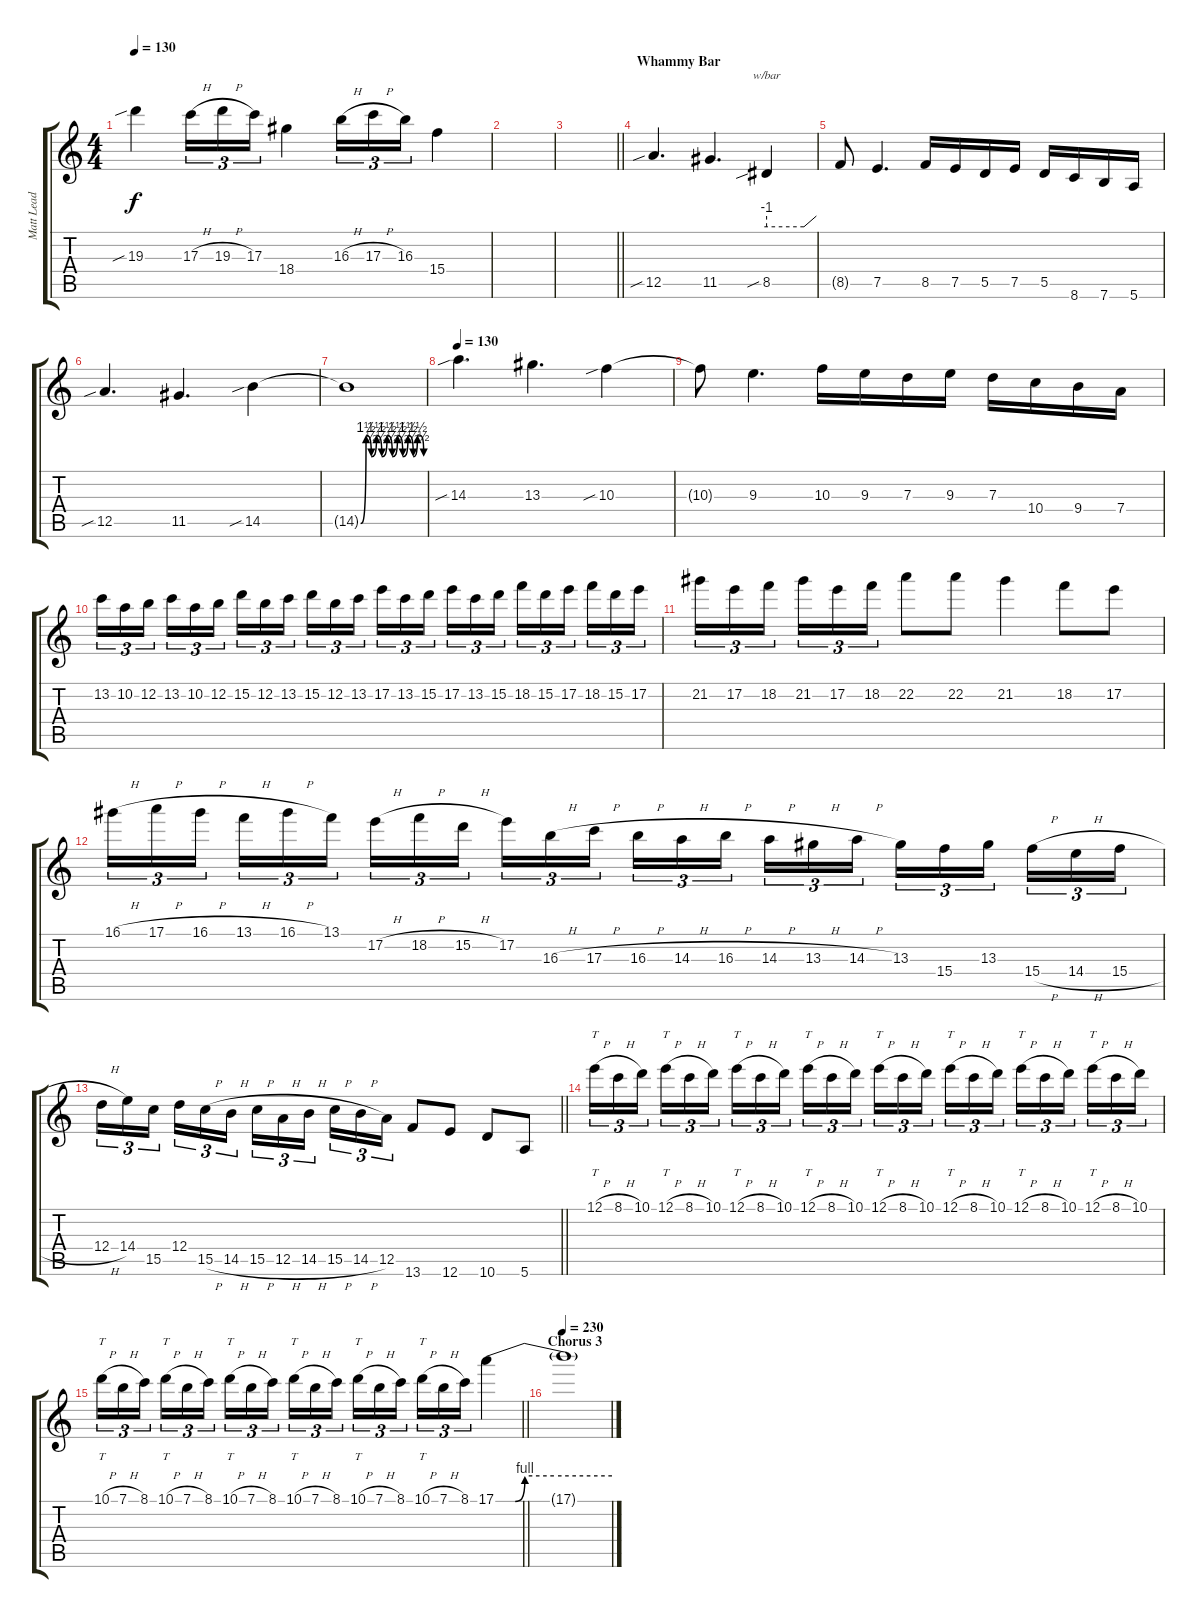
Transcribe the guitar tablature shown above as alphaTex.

\track ("Matt Lead" "Matt Lead") {instrument overdrivenguitar}
\staff {score tabs}
\tuning (E4 B3 G3 D3 A2 E2) {hide}
\ts (4 4)
\tempo 130
\clef g2
\ks c
19.3{sib}.4{dy f} 17.3{h}.16{tu (3 2)} 19.3{h}.16{tu (3 2)} 17.3.16{tu (3 2)} 18.4.4 16.3{h}.16{tu (3 2)} 17.3{h}.16{tu (3 2)} 16.3.16{tu (3 2)} 15.4.4 |
|
\barLineRight lightlight
|
\section ("" "Whammy Bar")
12.5{sib}.4{d} 11.5.4{d} 8.5{sib}.4{tbe (custom default 0 -4 45 -4 60 0)} |
8.5{t}.8 7.5.4{d} 8.5.16 7.5.16 5.5.16 7.5.16 5.5.16 8.6.16 7.6.16 5.6.16 |
12.5{sib}.4{d} 11.5.4{d} 14.5{sib}.4 |
14.5{be (custom 0 0 5 6 10 2 15 6 20 2 25 6 30 2 35 6 40 2 45 6 50 2 54 6 56 6 60 2) t}.1 |
\tempo 130
14.3{sib}.4{d} 13.3.4{d} 10.3{sib}.4 |
10.3{t}.8 9.3.4{d} 10.3.16 9.3.16 7.3.16 9.3.16 7.3.16 10.4.16 9.4.16 7.4.16 |
13.2.16{tu (3 2)} 10.2.16{tu (3 2)} 12.2.16{tu (3 2) beam splitsecondary} 13.2.16{tu (3 2)} 10.2.16{tu (3 2)} 12.2.16{tu (3 2)} 15.2.16{tu (3 2)} 12.2.16{tu (3 2)} 13.2.16{tu (3 2) beam splitsecondary} 15.2.16{tu (3 2)} 12.2.16{tu (3 2)} 13.2.16{tu (3 2)} 17.2.16{tu (3 2)} 13.2.16{tu (3 2)} 15.2.16{tu (3 2) beam splitsecondary} 17.2.16{tu (3 2)} 13.2.16{tu (3 2)} 15.2.16{tu (3 2)} 18.2.16{tu (3 2)} 15.2.16{tu (3 2)} 17.2.16{tu (3 2) beam splitsecondary} 18.2.16{tu (3 2)} 15.2.16{tu (3 2)} 17.2.16{tu (3 2)} |
21.2.16{tu (3 2)} 17.2.16{tu (3 2)} 18.2.16{tu (3 2) beam splitsecondary} 21.2.16{tu (3 2)} 17.2.16{tu (3 2)} 18.2.16{tu (3 2)} 22.2.8 22.2.8 21.2.4 18.2.8 17.2.8 |
16.1{h}.16{tu (3 2)} 17.1{h}.16{tu (3 2)} 16.1{h}.16{tu (3 2) beam splitsecondary} 13.1{h}.16{tu (3 2)} 16.1{h}.16{tu (3 2)} 13.1.16{tu (3 2)} 17.2{h}.16{tu (3 2)} 18.2{h}.16{tu (3 2)} 15.2{h}.16{tu (3 2) beam splitsecondary} 17.2.16{tu (3 2)} 16.3{h}.16{tu (3 2)} 17.3{h}.16{tu (3 2)} 16.3{h}.16{tu (3 2)} 14.3{h}.16{tu (3 2)} 16.3{h}.16{tu (3 2) beam splitsecondary} 14.3{h}.16{tu (3 2)} 13.3{h}.16{tu (3 2)} 14.3{h}.16{tu (3 2)} 13.3.16{tu (3 2)} 15.4.16{tu (3 2)} 13.3.16{tu (3 2) beam splitsecondary} 15.4{h}.16{tu (3 2)} 14.4{h}.16{tu (3 2)} 15.4{h}.16{tu (3 2)} |
\barLineRight lightlight
12.4{h}.16{tu (3 2)} 14.4.16{tu (3 2)} 15.5.16{tu (3 2) beam splitsecondary} 12.4.16{tu (3 2)} 15.5{h}.16{tu (3 2)} 14.5{h}.16{tu (3 2)} 15.5{h}.16{tu (3 2)} 12.5{h}.16{tu (3 2)} 14.5{h}.16{tu (3 2) beam splitsecondary} 15.5{h}.16{tu (3 2)} 14.5{h}.16{tu (3 2)} 12.5.16{tu (3 2)} 13.6.8 12.6.8 10.6.8 5.6.8 |
12.1{h}.16{tt tu (3 2)} 8.1{h}.16{tu (3 2)} 10.1.16{tu (3 2) beam splitsecondary} 12.1{h}.16{tt tu (3 2)} 8.1{h}.16{tu (3 2)} 10.1.16{tu (3 2)} 12.1{h}.16{tt tu (3 2)} 8.1{h}.16{tu (3 2)} 10.1.16{tu (3 2) beam splitsecondary} 12.1{h}.16{tt tu (3 2)} 8.1{h}.16{tu (3 2)} 10.1.16{tu (3 2)} 12.1{h}.16{tt tu (3 2)} 8.1{h}.16{tu (3 2)} 10.1.16{tu (3 2) beam splitsecondary} 12.1{h}.16{tt tu (3 2)} 8.1{h}.16{tu (3 2)} 10.1.16{tu (3 2)} 12.1{h}.16{tt tu (3 2)} 8.1{h}.16{tu (3 2)} 10.1.16{tu (3 2) beam splitsecondary} 12.1{h}.16{tt tu (3 2)} 8.1{h}.16{tu (3 2)} 10.1.16{tu (3 2)} |
\barLineRight lightlight
10.1{h}.16{tt tu (3 2)} 7.1{h}.16{tu (3 2)} 8.1.16{tu (3 2) beam splitsecondary} 10.1{h}.16{tt tu (3 2)} 7.1{h}.16{tu (3 2)} 8.1.16{tu (3 2)} 10.1{h}.16{tt tu (3 2)} 7.1{h}.16{tu (3 2)} 8.1.16{tu (3 2) beam splitsecondary} 10.1{h}.16{tt tu (3 2)} 7.1{h}.16{tu (3 2)} 8.1.16{tu (3 2)} 10.1{h}.16{tt tu (3 2)} 7.1{h}.16{tu (3 2)} 8.1.16{tu (3 2) beam splitsecondary} 10.1{h}.16{tt tu (3 2)} 7.1{h}.16{tu (3 2)} 8.1.16{tu (3 2)} 17.1{be (custom 0 0 10 0 15 4 30 4 60 4)}.4 |
\section ("" "Chorus 3")
\tempo 230
17.1{t}.1
